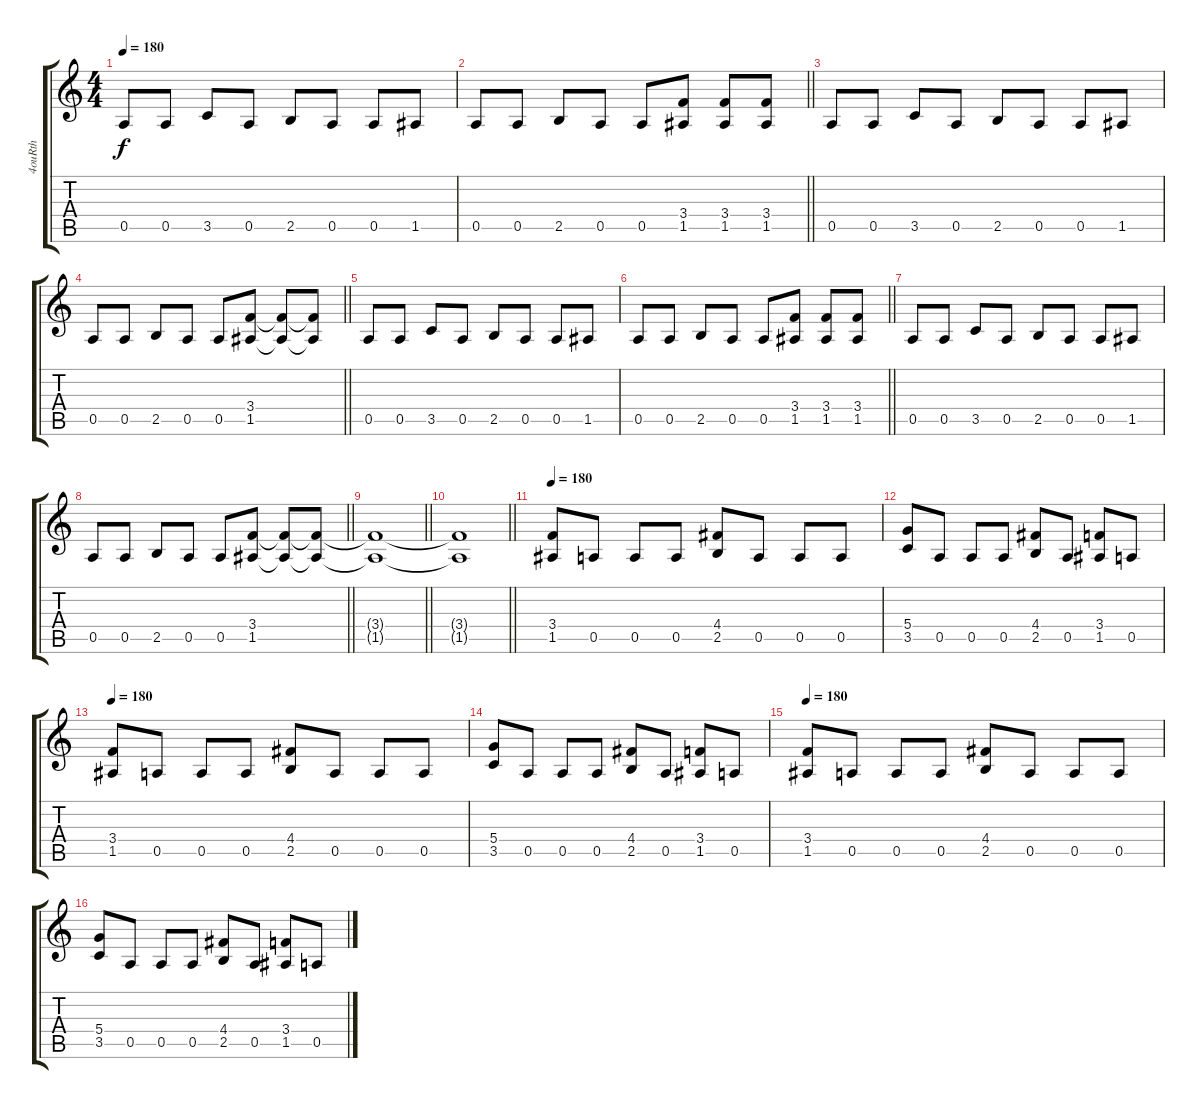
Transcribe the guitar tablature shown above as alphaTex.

\track ("4ouRth" "4ouRth") {instrument distortionguitar}
\staff {score tabs}
\tuning (E4 B3 G3 D3 A2 E2) {hide}
\ts (4 4)
\tempo 180
\clef g2
\ks c
0.5.8{dy f} 0.5.8 3.5.8 0.5.8 2.5.8 0.5.8 0.5.8 1.5.8 |
\barLineRight lightlight
0.5.8 0.5.8 2.5.8 0.5.8 0.5.8 (3.4 1.5).8 (3.4 1.5).8 (3.4 1.5).8 |
0.5.8 0.5.8 3.5.8 0.5.8 2.5.8 0.5.8 0.5.8 1.5.8 |
\barLineRight lightlight
0.5.8 0.5.8 2.5.8 0.5.8 0.5.8 (3.4 1.5).8 (3.4{t} 1.5{t}).8 (3.4{t} 1.5{t}).8 |
0.5.8 0.5.8 3.5.8 0.5.8 2.5.8 0.5.8 0.5.8 1.5.8 |
\barLineRight lightlight
0.5.8 0.5.8 2.5.8 0.5.8 0.5.8 (3.4 1.5).8 (3.4 1.5).8 (3.4 1.5).8 |
0.5.8 0.5.8 3.5.8 0.5.8 2.5.8 0.5.8 0.5.8 1.5.8 |
\barLineRight lightlight
0.5.8 0.5.8 2.5.8 0.5.8 0.5.8 (3.4 1.5).8 (3.4{t} 1.5{t}).8 (3.4{t} 1.5{t}).8 |
\barLineRight lightlight
(3.4{t} 1.5{t}).1 |
\barLineRight lightlight
(3.4{t} 1.5{t}).1 |
\section ("" "")
\tempo 180
(3.4 1.5).8 0.5.8 0.5.8 0.5.8 (4.4 2.5).8 0.5.8 0.5.8 0.5.8 |
(5.4 3.5).8 0.5.8 0.5.8 0.5.8 (4.4 2.5).8 0.5.8 (3.4 1.5).8 0.5.8 |
\tempo 180
(3.4 1.5).8 0.5.8 0.5.8 0.5.8 (4.4 2.5).8 0.5.8 0.5.8 0.5.8 |
(5.4 3.5).8 0.5.8 0.5.8 0.5.8 (4.4 2.5).8 0.5.8 (3.4 1.5).8 0.5.8 |
\tempo 180
(3.4 1.5).8 0.5.8 0.5.8 0.5.8 (4.4 2.5).8 0.5.8 0.5.8 0.5.8 |
(5.4 3.5).8 0.5.8 0.5.8 0.5.8 (4.4 2.5).8 0.5.8 (3.4 1.5).8 0.5.8
